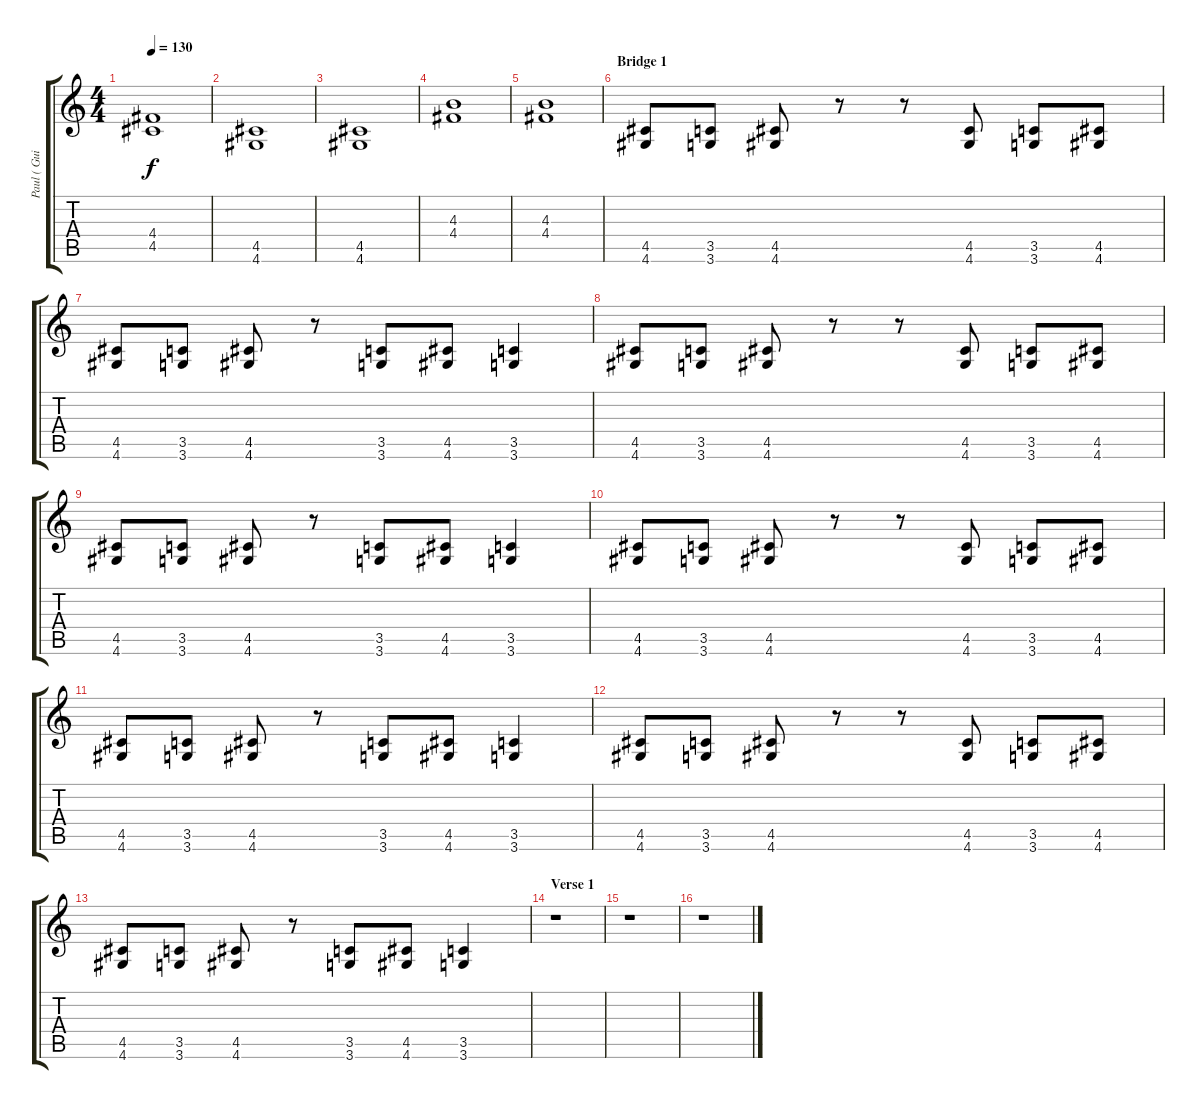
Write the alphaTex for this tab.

\track ("Paul ( Guitar 2 )" "Paul ( Gui") {instrument distortionguitar}
\staff {score tabs}
\tuning (E4 B3 G3 D3 A2 E2) {hide}
\ts (4 4)
\tempo 130
\clef g2
\ks c
(4.4 4.5).1{dy f} |
(4.5 4.6).1 |
(4.5 4.6).1 |
(4.3 4.4).1 |
(4.3 4.4).1 |
\section ("" "Bridge 1")
(4.5 4.6).8 (3.5 3.6).8 (4.5 4.6).8 r.8 r.8 (4.5 4.6).8 (3.5 3.6).8 (4.5 4.6).8 |
(4.5 4.6).8 (3.5 3.6).8 (4.5 4.6).8 r.8 (3.5 3.6).8 (4.5 4.6).8 (3.5 3.6).4 |
(4.5 4.6).8 (3.5 3.6).8 (4.5 4.6).8 r.8 r.8 (4.5 4.6).8 (3.5 3.6).8 (4.5 4.6).8 |
(4.5 4.6).8 (3.5 3.6).8 (4.5 4.6).8 r.8 (3.5 3.6).8 (4.5 4.6).8 (3.5 3.6).4 |
(4.5 4.6).8 (3.5 3.6).8 (4.5 4.6).8 r.8 r.8 (4.5 4.6).8 (3.5 3.6).8 (4.5 4.6).8 |
(4.5 4.6).8 (3.5 3.6).8 (4.5 4.6).8 r.8 (3.5 3.6).8 (4.5 4.6).8 (3.5 3.6).4 |
(4.5 4.6).8 (3.5 3.6).8 (4.5 4.6).8 r.8 r.8 (4.5 4.6).8 (3.5 3.6).8 (4.5 4.6).8 |
(4.5 4.6).8 (3.5 3.6).8 (4.5 4.6).8 r.8 (3.5 3.6).8 (4.5 4.6).8 (3.5 3.6).4 |
\section ("" "Verse 1")
r.1 |
r.1 |
r.1
